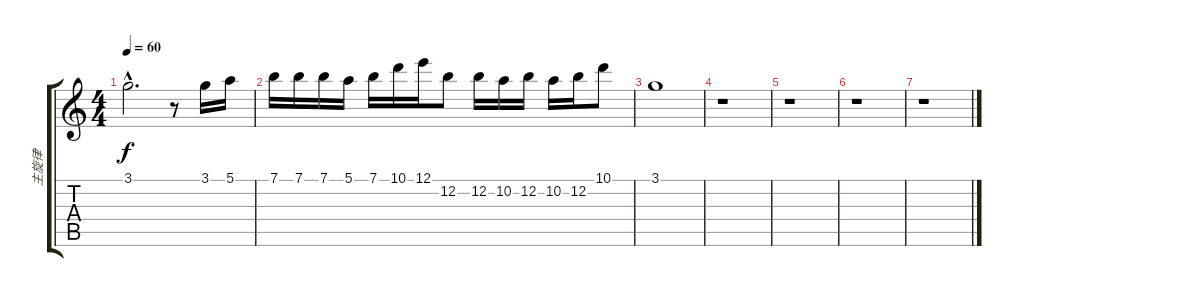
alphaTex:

\track ("主旋律" "主旋律") {instrument acousticguitarnylon}
\staff {score tabs}
\tuning (E4 B3 G3 D3 A2 E2) {hide}
\ts (4 4)
\tempo 60
\clef g2
\ks c
3.1{hac}.2{d dy f} r.8 3.1.16 5.1.16 |
7.1.16 7.1.16 7.1.16 5.1.16 7.1.16 10.1.16 12.1.16 12.2.8 12.2.16 10.2.16 12.2.16 10.2.16 12.2.16 10.1.8 |
3.1.1 |
r.1 |
r.1 |
r.1 |
r.1
